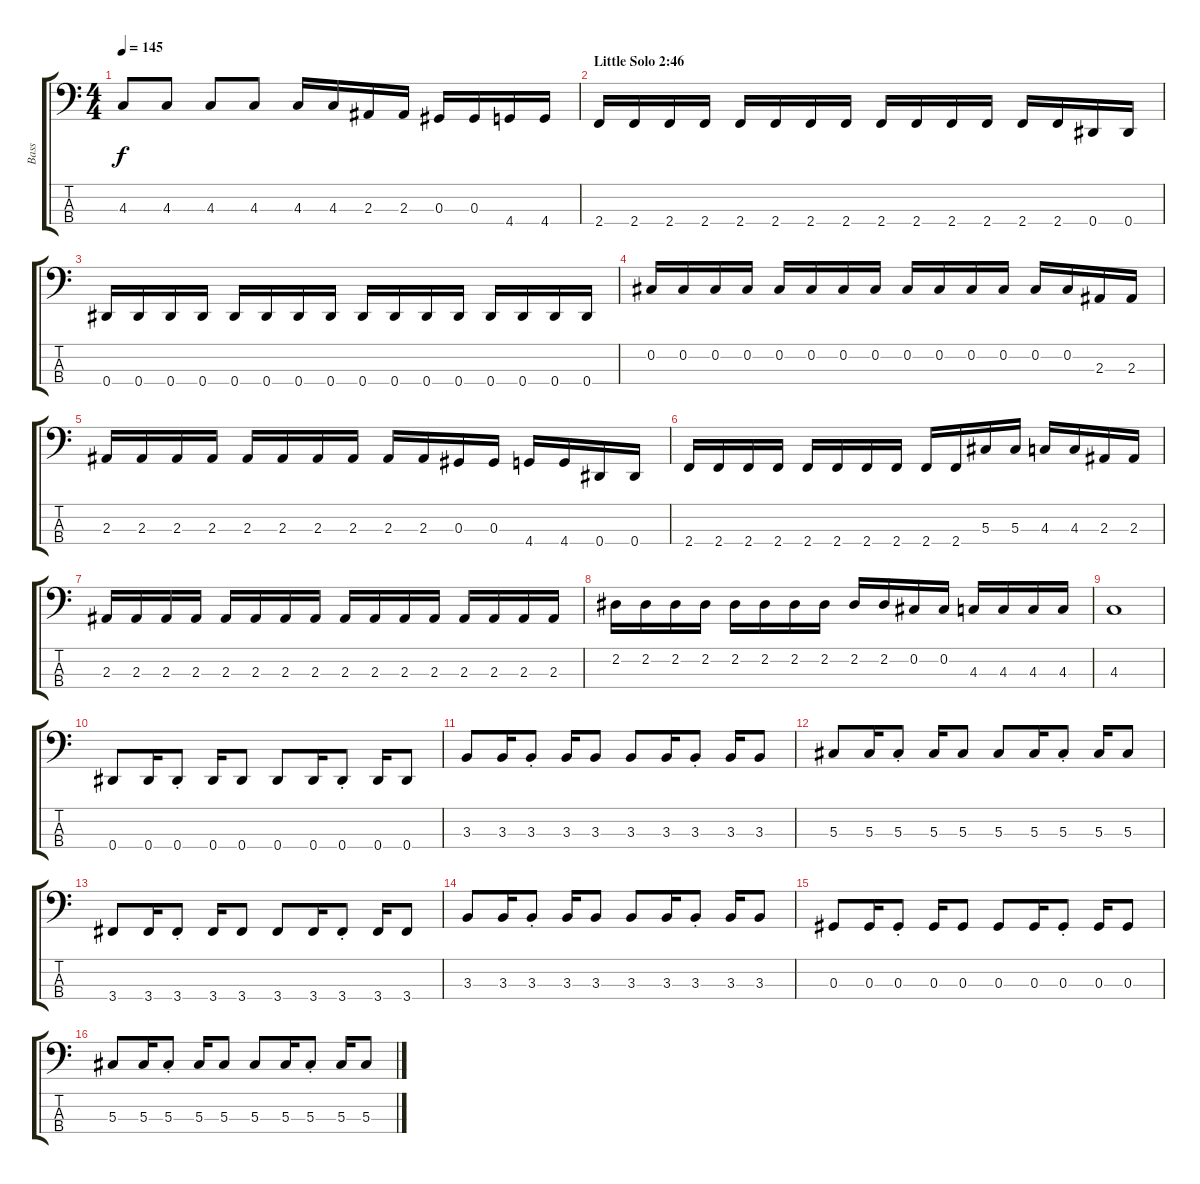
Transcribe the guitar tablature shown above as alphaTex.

\track ("Bass" "Bass") {instrument electricbasspick}
\staff {score tabs}
\tuning (Gb2 Db2 Ab1 Eb1) {hide}
\ts (4 4)
\tempo 145
\clef f4
\ks c
4.3.8{dy f} 4.3.8 4.3.8 4.3.8 4.3.16 4.3.16 2.3.16 2.3.16 0.3.16 0.3.16 4.4.16 4.4.16 |
\section ("" "Little Solo 2:46")
2.4.16 2.4.16 2.4.16 2.4.16 2.4.16 2.4.16 2.4.16 2.4.16 2.4.16 2.4.16 2.4.16 2.4.16 2.4.16 2.4.16 0.4.16 0.4.16 |
0.4.16 0.4.16 0.4.16 0.4.16 0.4.16 0.4.16 0.4.16 0.4.16 0.4.16 0.4.16 0.4.16 0.4.16 0.4.16 0.4.16 0.4.16 0.4.16 |
0.2.16 0.2.16 0.2.16 0.2.16 0.2.16 0.2.16 0.2.16 0.2.16 0.2.16 0.2.16 0.2.16 0.2.16 0.2.16 0.2.16 2.3.16 2.3.16 |
2.3.16 2.3.16 2.3.16 2.3.16 2.3.16 2.3.16 2.3.16 2.3.16 2.3.16 2.3.16 0.3.16 0.3.16 4.4.16 4.4.16 0.4.16 0.4.16 |
2.4.16 2.4.16 2.4.16 2.4.16 2.4.16 2.4.16 2.4.16 2.4.16 2.4.16 2.4.16 5.3.16 5.3.16 4.3.16 4.3.16 2.3.16 2.3.16 |
2.3.16 2.3.16 2.3.16 2.3.16 2.3.16 2.3.16 2.3.16 2.3.16 2.3.16 2.3.16 2.3.16 2.3.16 2.3.16 2.3.16 2.3.16 2.3.16 |
2.2.16 2.2.16 2.2.16 2.2.16 2.2.16 2.2.16 2.2.16 2.2.16 2.2.16 2.2.16 0.2.16 0.2.16 4.3.16 4.3.16 4.3.16 4.3.16 |
4.3.1 |
0.4.8 0.4.16 0.4{st}.8 0.4.16 0.4.8 0.4.8 0.4.16 0.4{st}.8 0.4.16 0.4.8 |
3.3.8 3.3.16 3.3{st}.8 3.3.16 3.3.8 3.3.8 3.3.16 3.3{st}.8 3.3.16 3.3.8 |
5.3.8 5.3.16 5.3{st}.8 5.3.16 5.3.8 5.3.8 5.3.16 5.3{st}.8 5.3.16 5.3.8 |
3.4.8 3.4.16 3.4{st}.8 3.4.16 3.4.8 3.4.8 3.4.16 3.4{st}.8 3.4.16 3.4.8 |
3.3.8 3.3.16 3.3{st}.8 3.3.16 3.3.8 3.3.8 3.3.16 3.3{st}.8 3.3.16 3.3.8 |
0.3.8 0.3.16 0.3{st}.8 0.3.16 0.3.8 0.3.8 0.3.16 0.3{st}.8 0.3.16 0.3.8 |
5.3.8 5.3.16 5.3{st}.8 5.3.16 5.3.8 5.3.8 5.3.16 5.3{st}.8 5.3.16 5.3.8
